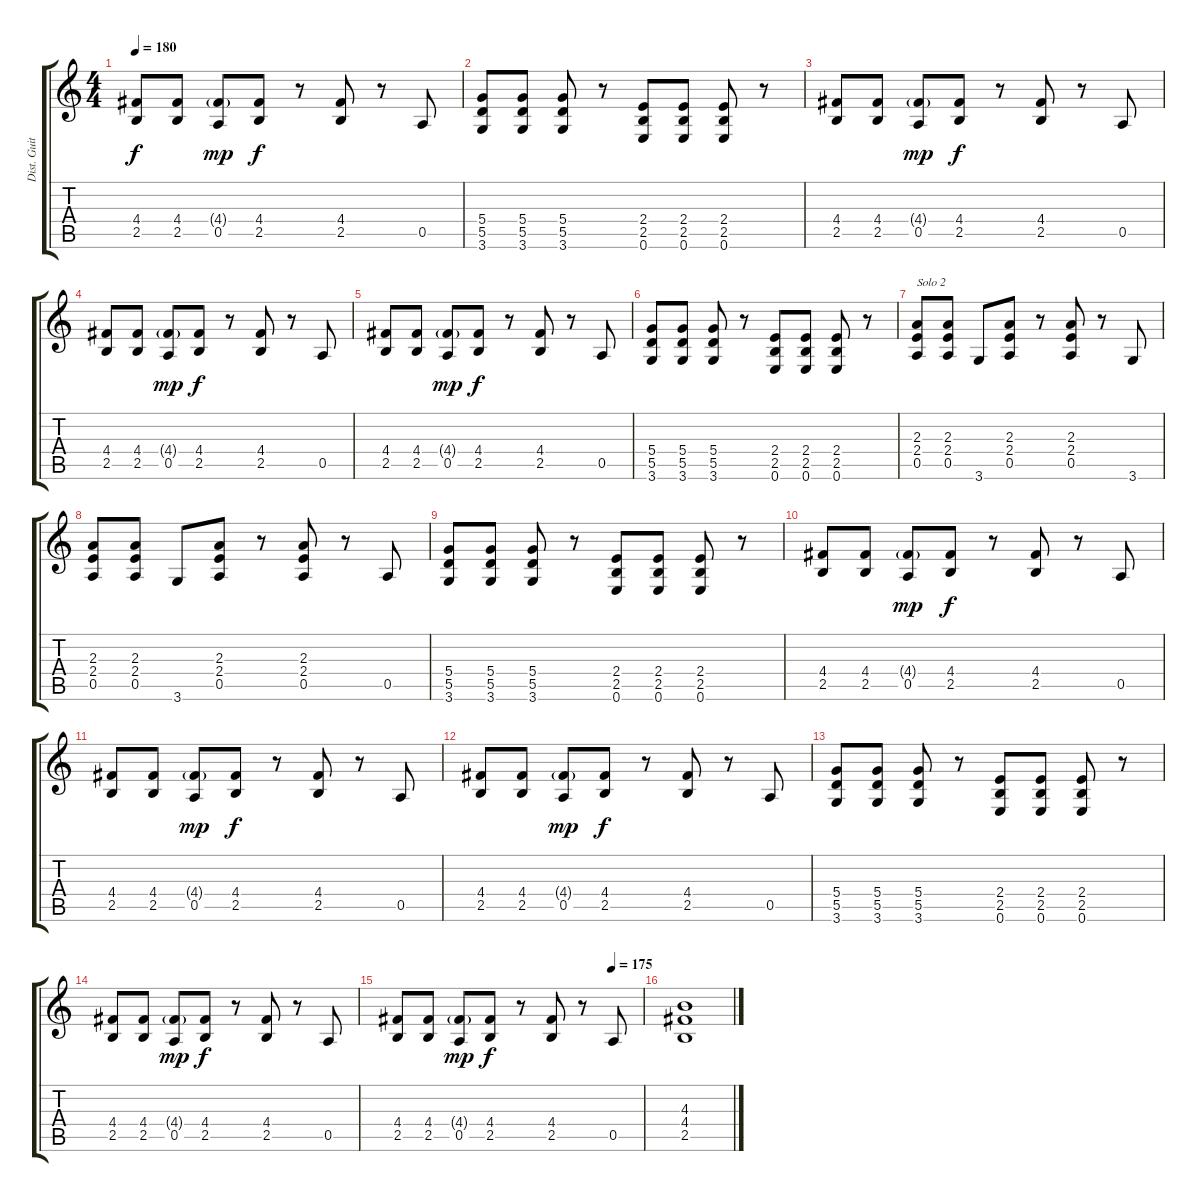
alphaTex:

\track ("Dist. Guitar 2" "Dist. Guit") {instrument distortionguitar}
\staff {score tabs}
\tuning (E4 B3 G3 D3 A2 E2) {hide}
\ts (4 4)
\tempo 180
\clef g2
\ks c
(4.4 2.5).8{dy f} (4.4 2.5).8 (4.4{g} 0.5).8{dy mp} (4.4 2.5).8{dy f} r.8 (4.4 2.5).8 r.8 0.5.8 |
(5.4 5.5 3.6).8 (5.4 5.5 3.6).8 (5.4 5.5 3.6).8 r.8 (2.4 2.5 0.6).8 (2.4 2.5 0.6).8 (2.4 2.5 0.6).8 r.8 |
(4.4 2.5).8 (4.4 2.5).8 (4.4{g} 0.5).8{dy mp} (4.4 2.5).8{dy f} r.8 (4.4 2.5).8 r.8 0.5.8 |
(4.4 2.5).8 (4.4 2.5).8 (4.4{g} 0.5).8{dy mp} (4.4 2.5).8{dy f} r.8 (4.4 2.5).8 r.8 0.5.8 |
(4.4 2.5).8 (4.4 2.5).8 (4.4{g} 0.5).8{dy mp} (4.4 2.5).8{dy f} r.8 (4.4 2.5).8 r.8 0.5.8 |
(5.4 5.5 3.6).8 (5.4 5.5 3.6).8 (5.4 5.5 3.6).8 r.8 (2.4 2.5 0.6).8 (2.4 2.5 0.6).8 (2.4 2.5 0.6).8 r.8 |
(2.3 2.4 0.5).8{txt "Solo 2"} (2.3 2.4 0.5).8 3.6.8 (2.3 2.4 0.5).8 r.8 (2.3 2.4 0.5).8 r.8 3.6.8 |
(2.3 2.4 0.5).8 (2.3 2.4 0.5).8 3.6.8 (2.3 2.4 0.5).8 r.8 (2.3 2.4 0.5).8 r.8 0.5.8 |
(5.4 5.5 3.6).8 (5.4 5.5 3.6).8 (5.4 5.5 3.6).8 r.8 (2.4 2.5 0.6).8 (2.4 2.5 0.6).8 (2.4 2.5 0.6).8 r.8 |
(4.4 2.5).8 (4.4 2.5).8 (4.4{g} 0.5).8{dy mp} (4.4 2.5).8{dy f} r.8 (4.4 2.5).8 r.8 0.5.8 |
(4.4 2.5).8 (4.4 2.5).8 (4.4{g} 0.5).8{dy mp} (4.4 2.5).8{dy f} r.8 (4.4 2.5).8 r.8 0.5.8 |
(4.4 2.5).8 (4.4 2.5).8 (4.4{g} 0.5).8{dy mp} (4.4 2.5).8{dy f} r.8 (4.4 2.5).8 r.8 0.5.8 |
(5.4 5.5 3.6).8 (5.4 5.5 3.6).8 (5.4 5.5 3.6).8 r.8 (2.4 2.5 0.6).8 (2.4 2.5 0.6).8 (2.4 2.5 0.6).8 r.8 |
(4.4 2.5).8 (4.4 2.5).8 (4.4{g} 0.5).8{dy mp} (4.4 2.5).8{dy f} r.8 (4.4 2.5).8 r.8 0.5.8 |
\tempo (175 0.875)
(4.4 2.5).8 (4.4 2.5).8 (4.4{g} 0.5).8{dy mp} (4.4 2.5).8{dy f} r.8 (4.4 2.5).8 r.8 0.5.8 |
(4.3 4.4 2.5).1
